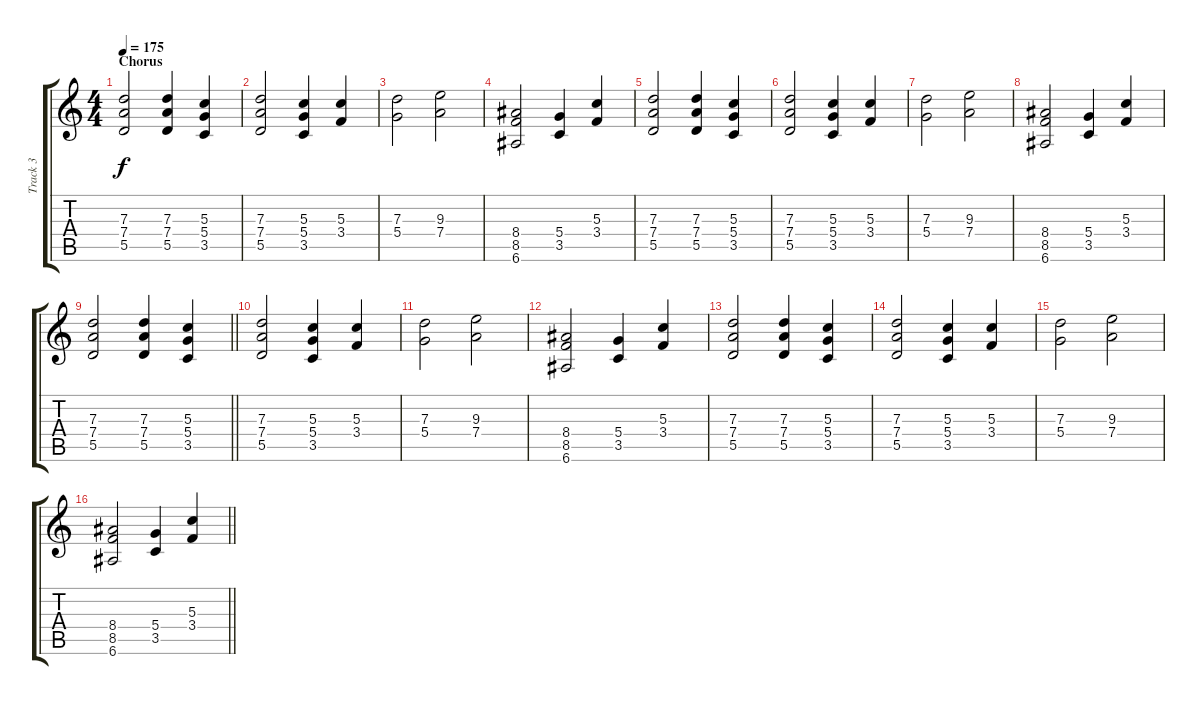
\track ("Track 3" "Track 3") {instrument distortionguitar}
\staff {score tabs}
\tuning (E4 B3 G3 D3 A2 E2) {hide}
\ts (4 4)
\section ("" "Chorus")
\tempo 175
\clef g2
\ks c
(7.3 7.4 5.5).2{dy f} (7.3 7.4 5.5).4 (5.3 5.4 3.5).4 |
(7.3 7.4 5.5).2 (5.3 5.4 3.5).4 (5.3 3.4).4 |
(7.3 5.4).2 (9.3 7.4).2 |
(8.4 8.5 6.6).2 (5.4 3.5).4 (5.3 3.4).4 |
(7.3 7.4 5.5).2 (7.3 7.4 5.5).4 (5.3 5.4 3.5).4 |
(7.3 7.4 5.5).2 (5.3 5.4 3.5).4 (5.3 3.4).4 |
(7.3 5.4).2 (9.3 7.4).2 |
(8.4 8.5 6.6).2 (5.4 3.5).4 (5.3 3.4).4 |
\barLineRight lightlight
(7.3 7.4 5.5).2 (7.3 7.4 5.5).4 (5.3 5.4 3.5).4 |
\section ("" "")
(7.3 7.4 5.5).2 (5.3 5.4 3.5).4 (5.3 3.4).4 |
(7.3 5.4).2 (9.3 7.4).2 |
(8.4 8.5 6.6).2 (5.4 3.5).4 (5.3 3.4).4 |
(7.3 7.4 5.5).2 (7.3 7.4 5.5).4 (5.3 5.4 3.5).4 |
(7.3 7.4 5.5).2 (5.3 5.4 3.5).4 (5.3 3.4).4 |
(7.3 5.4).2 (9.3 7.4).2 |
\barLineRight lightlight
(8.4 8.5 6.6).2 (5.4 3.5).4 (5.3 3.4).4
